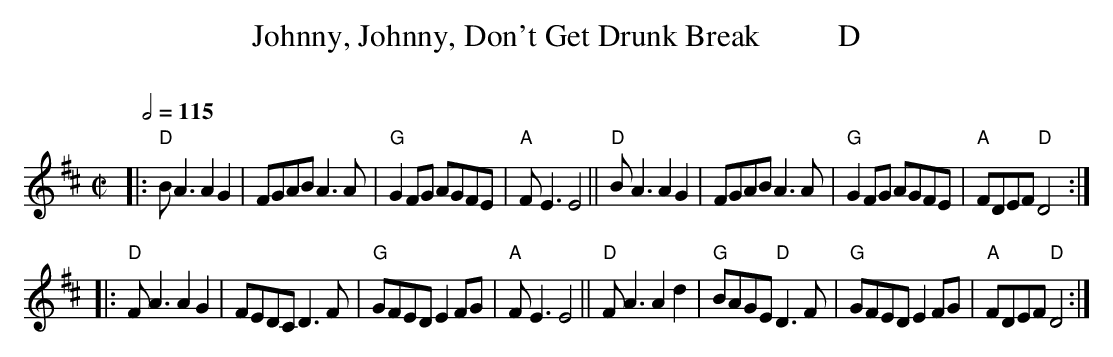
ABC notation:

X:1
T: Johnny, Johnny, Don't Get Drunk Break          D
C:
M: C|
L: 1/8
Q: 1/2=115
K: D
|:"D"B A3A2G2|FGAB A3 A| "G"G2FG AGFE | "A"F E3 E4 ||"D"B A3A2G2|FGAB A3 A| "G"G2FG AGFE | "A"FDEF "D"D4 :|
|:"D"F A3 A2G2 |FEDC D3 F| "G"GFED E2FG | "A"F E3 E4 || "D"F A3 A2d2 |"G"BAGE "D"D3 F| "G"GFED E2FG | "A"FDEF "D"D4 :|
